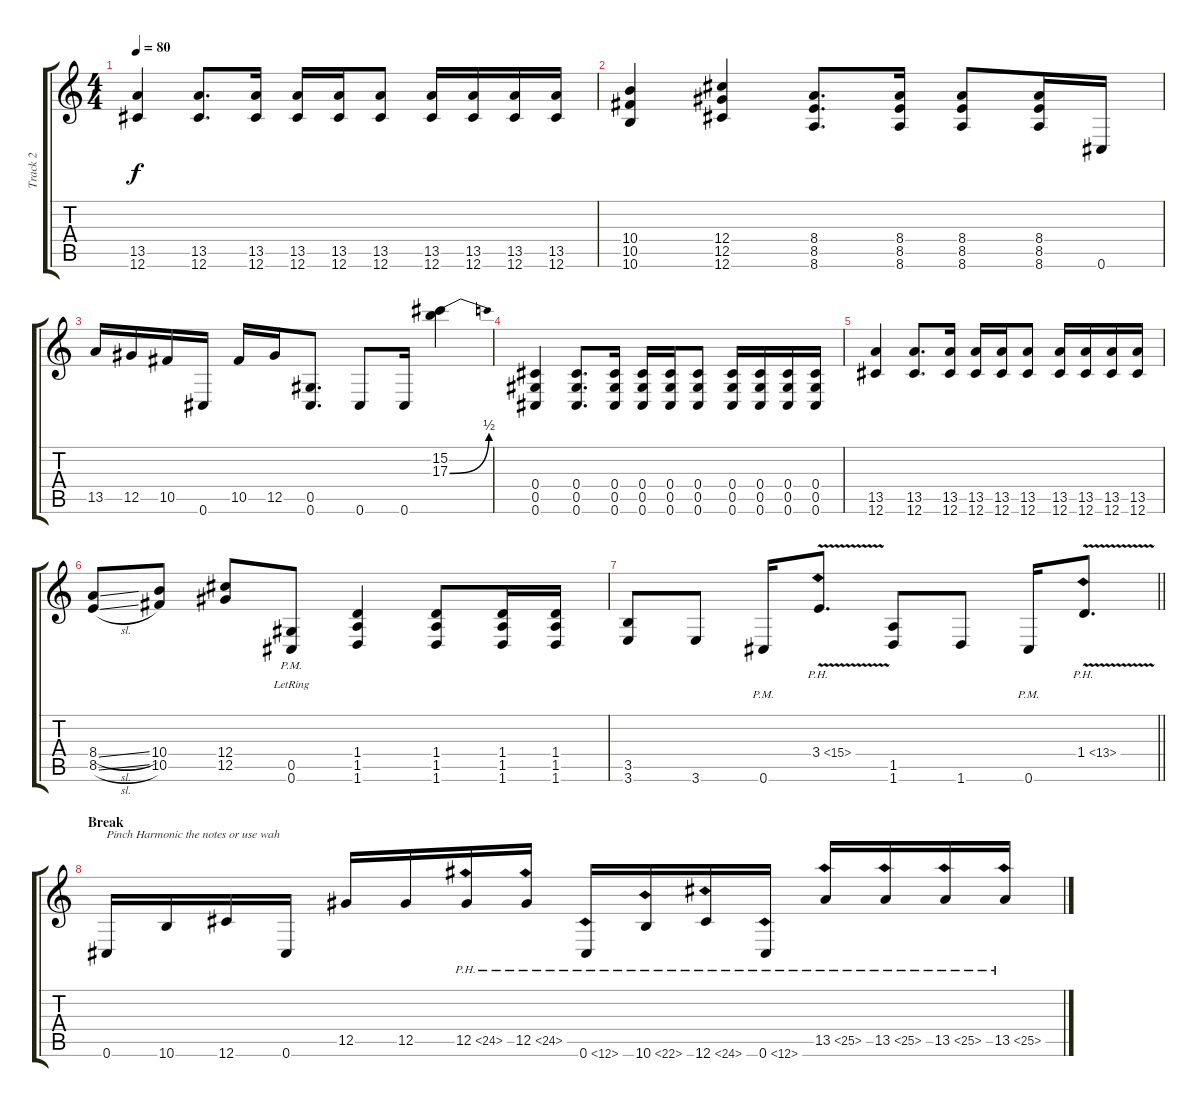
\track ("Track 2" "Track 2") {instrument distortionguitar}
\staff {score tabs}
\tuning (Eb4 Bb3 Gb3 Db3 Ab2 Db2) {hide}
\ts (4 4)
\tempo 80
\clef g2
\ks c
(13.5 12.6).4{dy f} (13.5 12.6).8{d} (13.5 12.6).16 (13.5 12.6).16 (13.5 12.6).16 (13.5 12.6).8 (13.5 12.6).16 (13.5 12.6).16 (13.5 12.6).16 (13.5 12.6).16 |
(10.4 10.5 10.6).4 (12.4 12.5 12.6).4 (8.4 8.5 8.6).8{d} (8.4 8.5 8.6).16 (8.4 8.5 8.6).8 (8.4 8.5 8.6).16 0.6.16 |
13.5.16 12.5.16 10.5.16 0.6.16 10.5.16 12.5.16 (0.5 0.6).8{d} 0.6.8 0.6.16 (15.2 17.3{be (bend 0 0 60 2)}).4 |
(0.4 0.5 0.6).4 (0.4 0.5 0.6).8{d} (0.4 0.5 0.6).16 (0.4 0.5 0.6).16 (0.4 0.5 0.6).16 (0.4 0.5 0.6).8 (0.4 0.5 0.6).16 (0.4 0.5 0.6).16 (0.4 0.5 0.6).16 (0.4 0.5 0.6).16 |
(13.5 12.6).4 (13.5 12.6).8{d} (13.5 12.6).16 (13.5 12.6).16 (13.5 12.6).16 (13.5 12.6).8 (13.5 12.6).16 (13.5 12.6).16 (13.5 12.6).16 (13.5 12.6).16 |
(8.4{sl} 8.5{sl}).8 (10.4 10.5).8 (12.4 12.5).8 (0.5{pm lr} 0.6{pm lr}).8 (1.4 1.5 1.6).4 (1.4 1.5 1.6).8 (1.4 1.5 1.6).16 (1.4 1.5 1.6).16 |
\barLineRight lightlight
(3.5 3.6).8 3.6.8 0.6{pm}.16 3.4{ph 12 v}.8{d} (1.5 1.6).8 1.6.8 0.6{pm}.16 1.4{ph 12 v}.8{d} |
\section ("" "Break")
0.6.16{txt "Pinch Harmonic the notes or use wah"} 10.6.16 12.6.16 0.6.16 12.5.16 12.5.16 12.5{ph 12}.16 12.5{ph 12}.16 0.6{ph 12}.16 10.6{ph 12}.16 12.6{ph 12}.16 0.6{ph 12}.16 13.5{ph 12}.16 13.5{ph 12}.16 13.5{ph 12}.16 13.5{ph 12}.16
